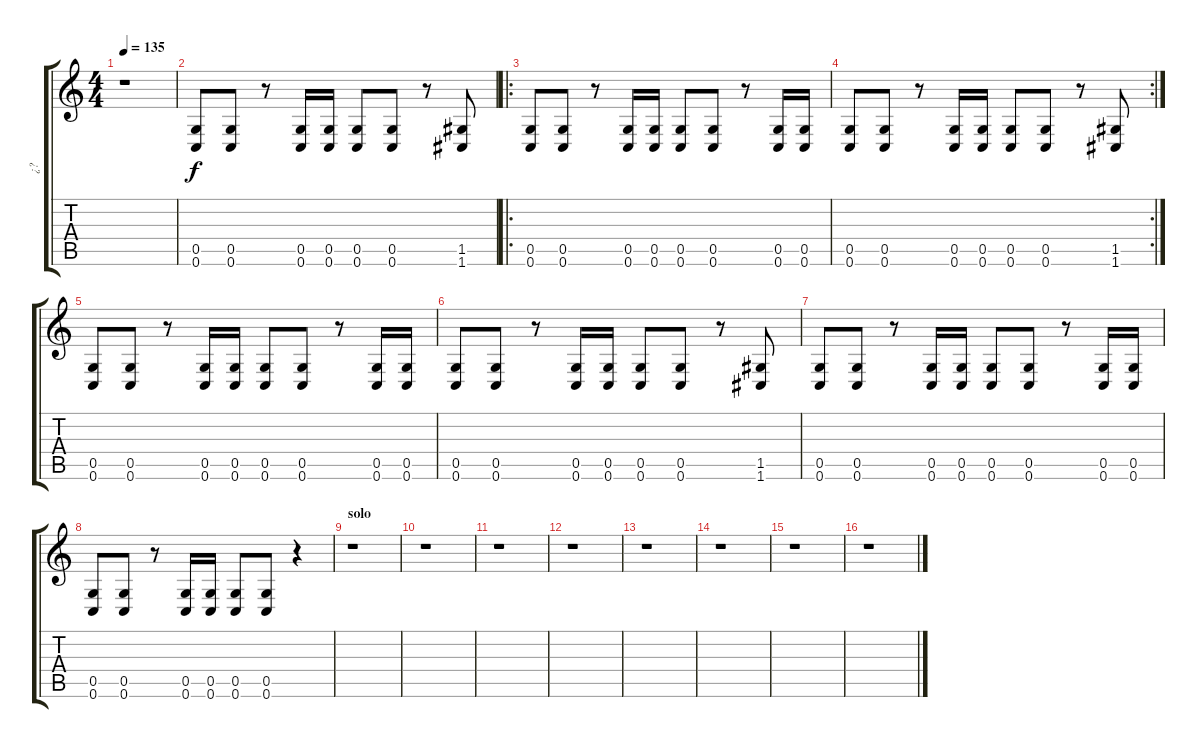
\track ("¿?" "¿?") {instrument acousticguitarsteel}
\staff {score tabs}
\tuning (D4 A3 F3 C3 G2 C2) {hide}
\ts (4 4)
\tempo 135
\clef g2
\ks c
r.1{dy f} |
(0.5 0.6).8 (0.5 0.6).8 r.8 (0.5 0.6).16 (0.5 0.6).16 (0.5 0.6).8 (0.5 0.6).8 r.8 (1.5 1.6).8 |
\ro
(0.5 0.6).8 (0.5 0.6).8 r.8 (0.5 0.6).16 (0.5 0.6).16 (0.5 0.6).8 (0.5 0.6).8 r.8 (0.5 0.6).16 (0.5 0.6).16 |
\rc 2
(0.5 0.6).8 (0.5 0.6).8 r.8 (0.5 0.6).16 (0.5 0.6).16 (0.5 0.6).8 (0.5 0.6).8 r.8 (1.5 1.6).8 |
(0.5 0.6).8 (0.5 0.6).8 r.8 (0.5 0.6).16 (0.5 0.6).16 (0.5 0.6).8 (0.5 0.6).8 r.8 (0.5 0.6).16 (0.5 0.6).16 |
(0.5 0.6).8 (0.5 0.6).8 r.8 (0.5 0.6).16 (0.5 0.6).16 (0.5 0.6).8 (0.5 0.6).8 r.8 (1.5 1.6).8 |
(0.5 0.6).8 (0.5 0.6).8 r.8 (0.5 0.6).16 (0.5 0.6).16 (0.5 0.6).8 (0.5 0.6).8 r.8 (0.5 0.6).16 (0.5 0.6).16 |
(0.5 0.6).8 (0.5 0.6).8 r.8 (0.5 0.6).16 (0.5 0.6).16 (0.5 0.6).8 (0.5 0.6).8 r.4 |
\section ("" "solo")
r.1 |
r.1 |
r.1 |
r.1 |
r.1 |
r.1 |
r.1 |
r.1
